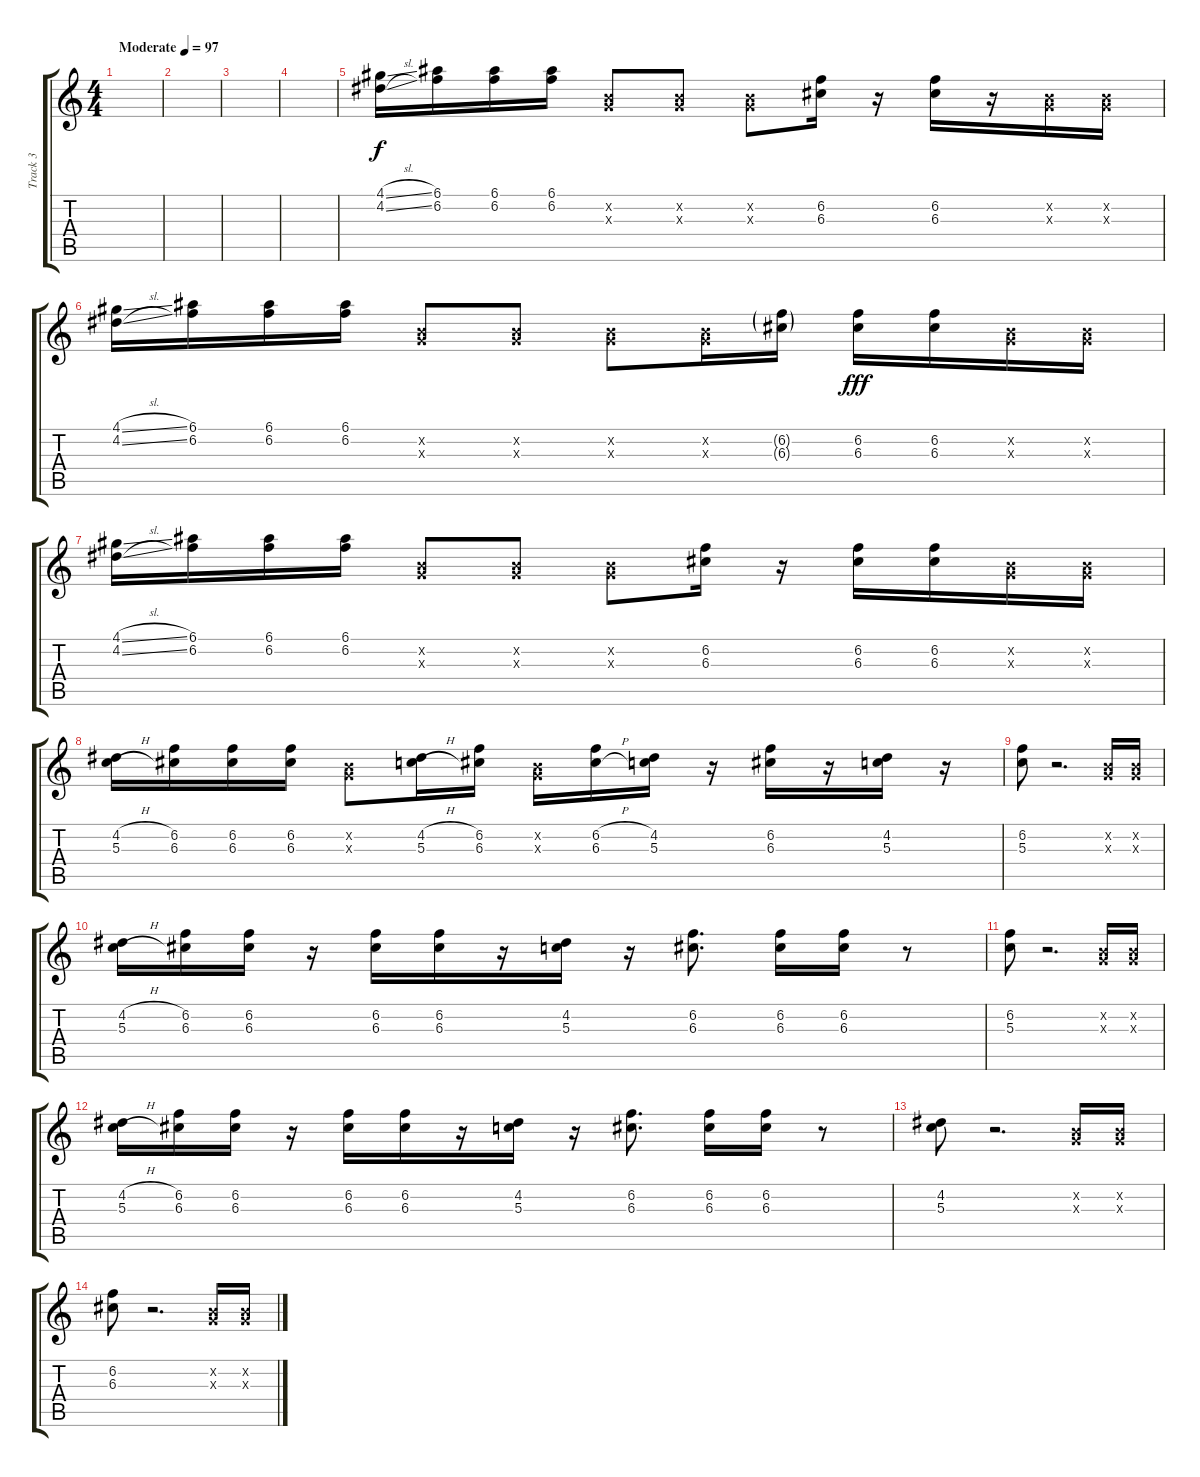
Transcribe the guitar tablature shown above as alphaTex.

\track ("Track 3" "Track 3") {instrument electricguitarjazz}
\staff {score tabs}
\tuning (E4 B3 G3 D3 A2 E2) {hide}
\ts (4 4)
\tempo (97 "Moderate")
\clef g2
\ks c
|
|
|
|
(4.1{sl} 4.2{sl}).16 (6.1 6.2).16 (6.1 6.2).16 (6.1 6.2).16 (0.2{x} 0.3{x}).8 (0.2{x} 0.3{x}).8 (0.2{x} 0.3{x}).8 (6.2 6.3).16 r.16 (6.2 6.3).16 r.16 (0.2{x} 0.3{x}).16 (0.2{x} 0.3{x}).16 |
(4.1{sl} 4.2{sl}).16 (6.1 6.2).16 (6.1 6.2).16 (6.1 6.2).16 (0.2{x} 0.3{x}).8 (0.2{x} 0.3{x}).8 (0.2{x} 0.3{x}).8 (0.2{x} 0.3{x}).16 (6.2{g} 6.3{g}).16{dy f} (6.2 6.3).16{dy fff} (6.2 6.3).16 (0.2{x} 0.3{x}).16 (0.2{x} 0.3{x}).16 |
(4.1{sl} 4.2{sl}).16 (6.1 6.2).16 (6.1 6.2).16 (6.1 6.2).16 (0.2{x} 0.3{x}).8 (0.2{x} 0.3{x}).8 (0.2{x} 0.3{x}).8 (6.2 6.3).16 r.16 (6.2 6.3).16 (6.2 6.3).16 (0.2{x} 0.3{x}).16 (0.2{x} 0.3{x}).16 |
(4.2{h} 5.3{h}).16 (6.2 6.3).16 (6.2 6.3).16 (6.2 6.3).16 (0.2{x} 0.3{x}).8 (4.2{h} 5.3{h}).16 (6.2 6.3).16 (0.2{x} 0.3{x}).16 (6.2{h} 6.3{h}).16 (4.2 5.3).16 r.16 (6.2 6.3).16 r.16 (4.2 5.3).16 r.16 |
(6.2 5.3).8 r.2{d} (0.2{x} 0.3{x}).16 (0.2{x} 0.3{x}).16 |
(4.2{h} 5.3{h}).16 (6.2 6.3).16 (6.2 6.3).16 r.16 (6.2 6.3).16 (6.2 6.3).16 r.16 (4.2 5.3).16 r.16 (6.2 6.3).8{d} (6.2 6.3).16 (6.2 6.3).16 r.8 |
(6.2 5.3).8 r.2{d} (0.2{x} 0.3{x}).16 (0.2{x} 0.3{x}).16 |
(4.2{h} 5.3{h}).16 (6.2 6.3).16 (6.2 6.3).16 r.16 (6.2 6.3).16 (6.2 6.3).16 r.16 (4.2 5.3).16 r.16 (6.2 6.3).8{d} (6.2 6.3).16 (6.2 6.3).16 r.8 |
(4.2 5.3).8 r.2{d} (0.2{x} 0.3{x}).16 (0.2{x} 0.3{x}).16 |
(6.2 6.3).8 r.2{d} (0.2{x} 0.3{x}).16 (0.2{x} 0.3{x}).16
